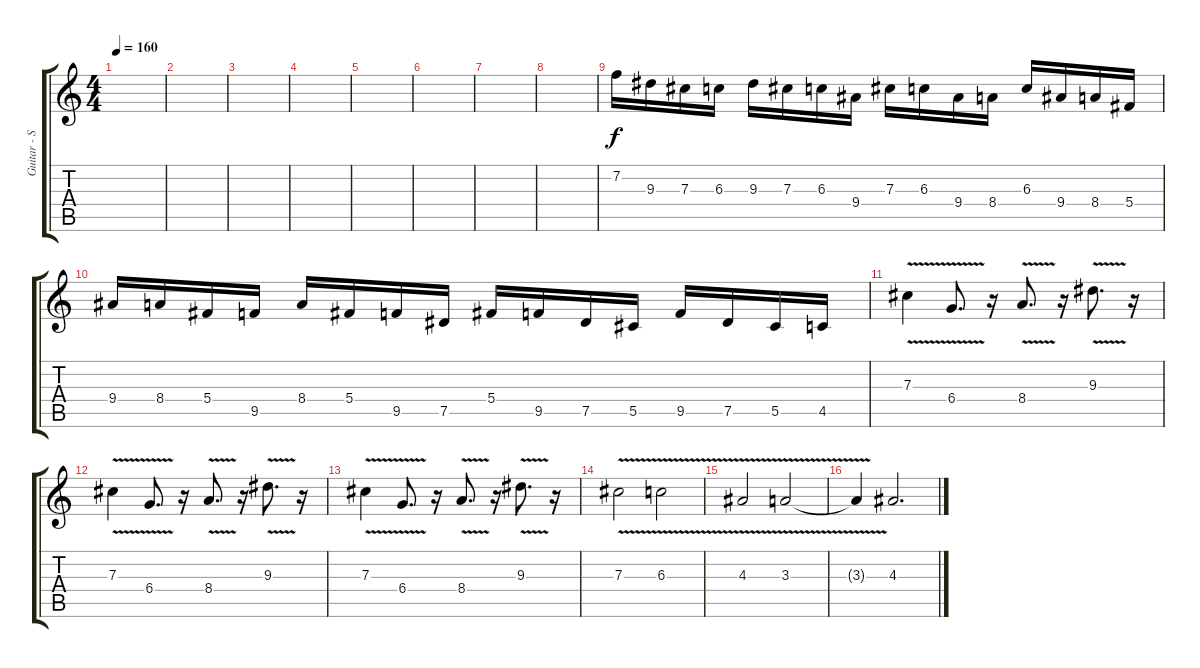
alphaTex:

\track ("Guitar - Solo" "Guitar - S") {instrument overdrivenguitar}
\staff {score tabs}
\tuning (Eb4 Bb3 Gb3 Db3 Ab2 Eb2) {hide}
\ts (4 4)
\tempo 160
\clef g2
\ks c
|
|
|
|
|
|
|
|
\section ("" "")
7.2.16 9.3.16 7.3.16 6.3.16 9.3.16 7.3.16 6.3.16 9.4.16 7.3.16 6.3.16 9.4.16 8.4.16 6.3.16 9.4.16 8.4.16 5.4.16 |
9.4.16 8.4.16 5.4.16 9.5.16 8.4.16 5.4.16 9.5.16 7.5.16 5.4.16 9.5.16 7.5.16 5.5.16 9.5.16 7.5.16 5.5.16 4.5.16 |
7.3{v}.4 6.4{v}.8{d} r.16 8.4{v}.8{d} r.16 9.3{v}.8{d} r.16 |
7.3{v}.4 6.4{v}.8{d} r.16 8.4{v}.8{d} r.16 9.3{v}.8{d} r.16 |
7.3{v}.4 6.4{v}.8{d} r.16 8.4{v}.8{d} r.16 9.3{v}.8{d} r.16 |
7.3{v}.2 6.3{v}.2 |
4.3{v}.2 3.3{v}.2 |
3.3{t}.4 4.3.2{d}
